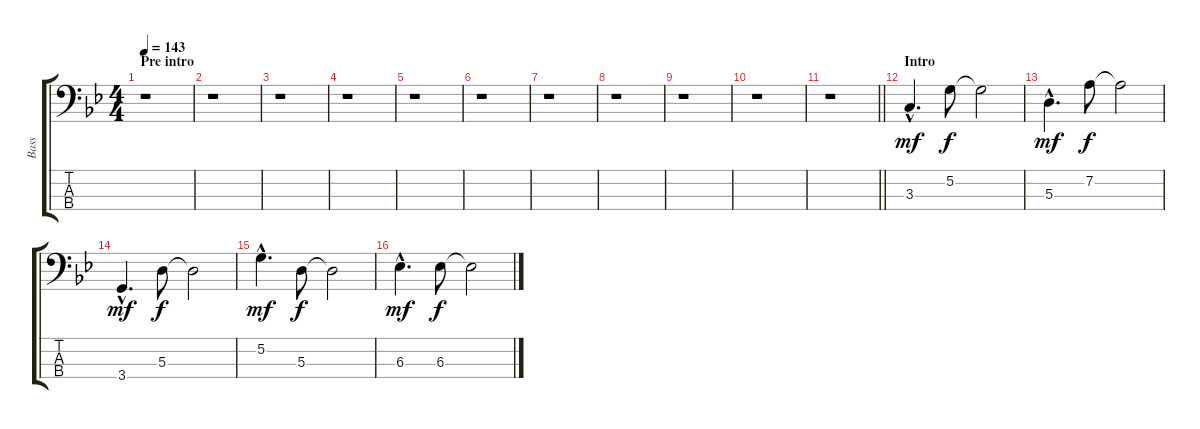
\track ("Bass" "Bass") {instrument acousticbass}
\staff {score tabs}
\tuning (G2 D2 A1 E1) {hide}
\ts (4 4)
\section ("" "Pre intro")
\tempo 143
\clef f4
\ks gminor
r.1{dy mf instrument acousticbass} |
r.1 |
r.1 |
r.1 |
r.1 |
r.1 |
r.1 |
r.1 |
r.1 |
r.1 |
\barLineRight lightlight
r.1 |
\section ("" "Intro")
3.3{hac}.4{d} 5.2.8{dy f} 5.2{t}.2 |
5.3{hac}.4{d dy mf} 7.2.8{dy f} 7.2{t}.2 |
3.4{hac}.4{d dy mf} 5.3.8{dy f} 5.3{t}.2 |
5.2{hac}.4{d dy mf} 5.3.8{dy f} 5.3{t}.2 |
6.3{hac}.4{d dy mf} 6.3.8{dy f} 6.3{t}.2
